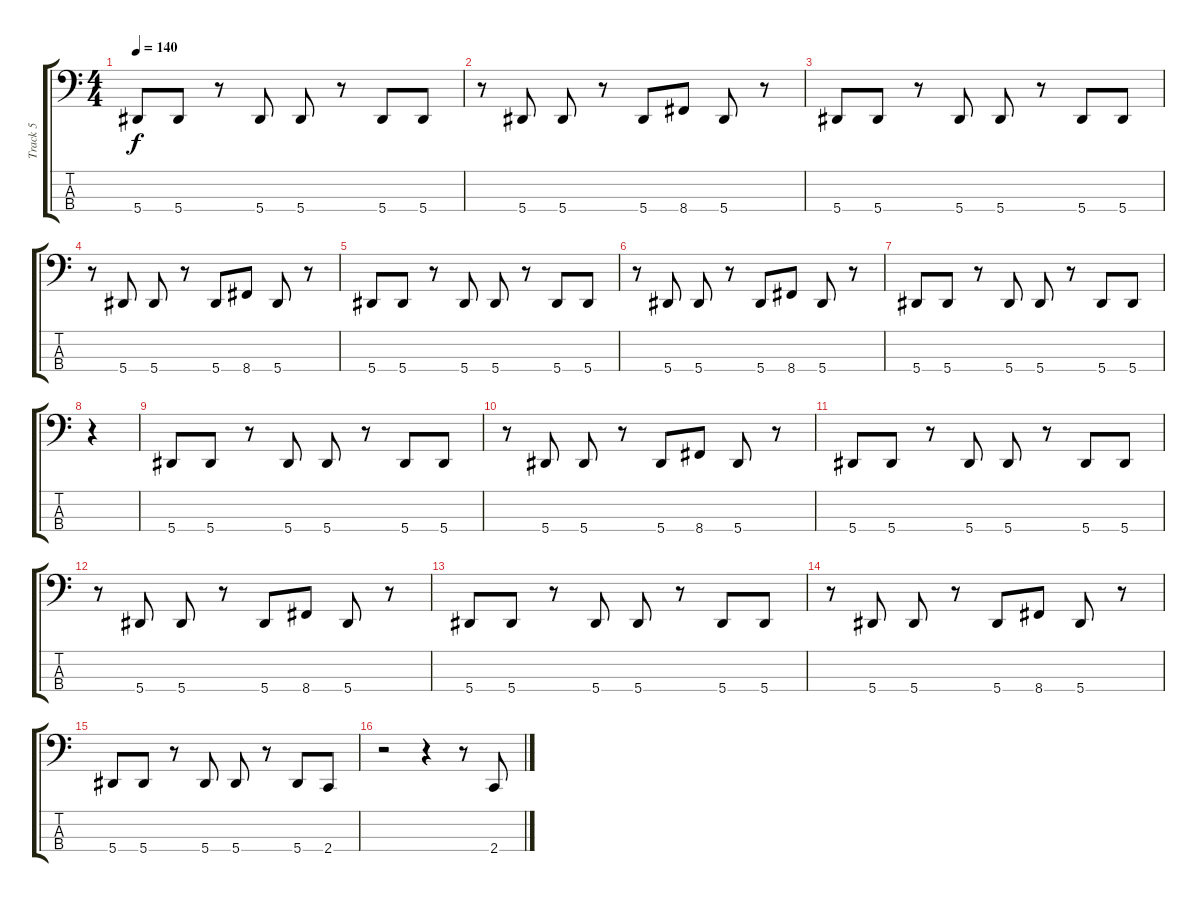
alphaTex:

\track ("Track 5" "Track 5") {instrument electricbasspick}
\staff {score tabs}
\tuning (Eb2 Bb1 F1 Bb0) {hide}
\ts (4 4)
\tempo 140
\clef f4
\ks c
5.4.8{dy f} 5.4.8 r.8 5.4.8 5.4.8 r.8 5.4.8 5.4.8 |
r.8 5.4.8 5.4.8 r.8 5.4.8 8.4.8 5.4.8 r.8 |
5.4.8 5.4.8 r.8 5.4.8 5.4.8 r.8 5.4.8 5.4.8 |
r.8 5.4.8 5.4.8 r.8 5.4.8 8.4.8 5.4.8 r.8 |
5.4.8 5.4.8 r.8 5.4.8 5.4.8 r.8 5.4.8 5.4.8 |
r.8 5.4.8 5.4.8 r.8 5.4.8 8.4.8 5.4.8 r.8 |
5.4.8 5.4.8 r.8 5.4.8 5.4.8 r.8 5.4.8 5.4.8 |
r.4 |
5.4.8 5.4.8 r.8 5.4.8 5.4.8 r.8 5.4.8 5.4.8 |
r.8 5.4.8 5.4.8 r.8 5.4.8 8.4.8 5.4.8 r.8 |
5.4.8 5.4.8 r.8 5.4.8 5.4.8 r.8 5.4.8 5.4.8 |
r.8 5.4.8 5.4.8 r.8 5.4.8 8.4.8 5.4.8 r.8 |
5.4.8 5.4.8 r.8 5.4.8 5.4.8 r.8 5.4.8 5.4.8 |
r.8 5.4.8 5.4.8 r.8 5.4.8 8.4.8 5.4.8 r.8 |
5.4.8 5.4.8 r.8 5.4.8 5.4.8 r.8 5.4.8 2.4.8 |
r.2 r.4 r.8 2.4.8
